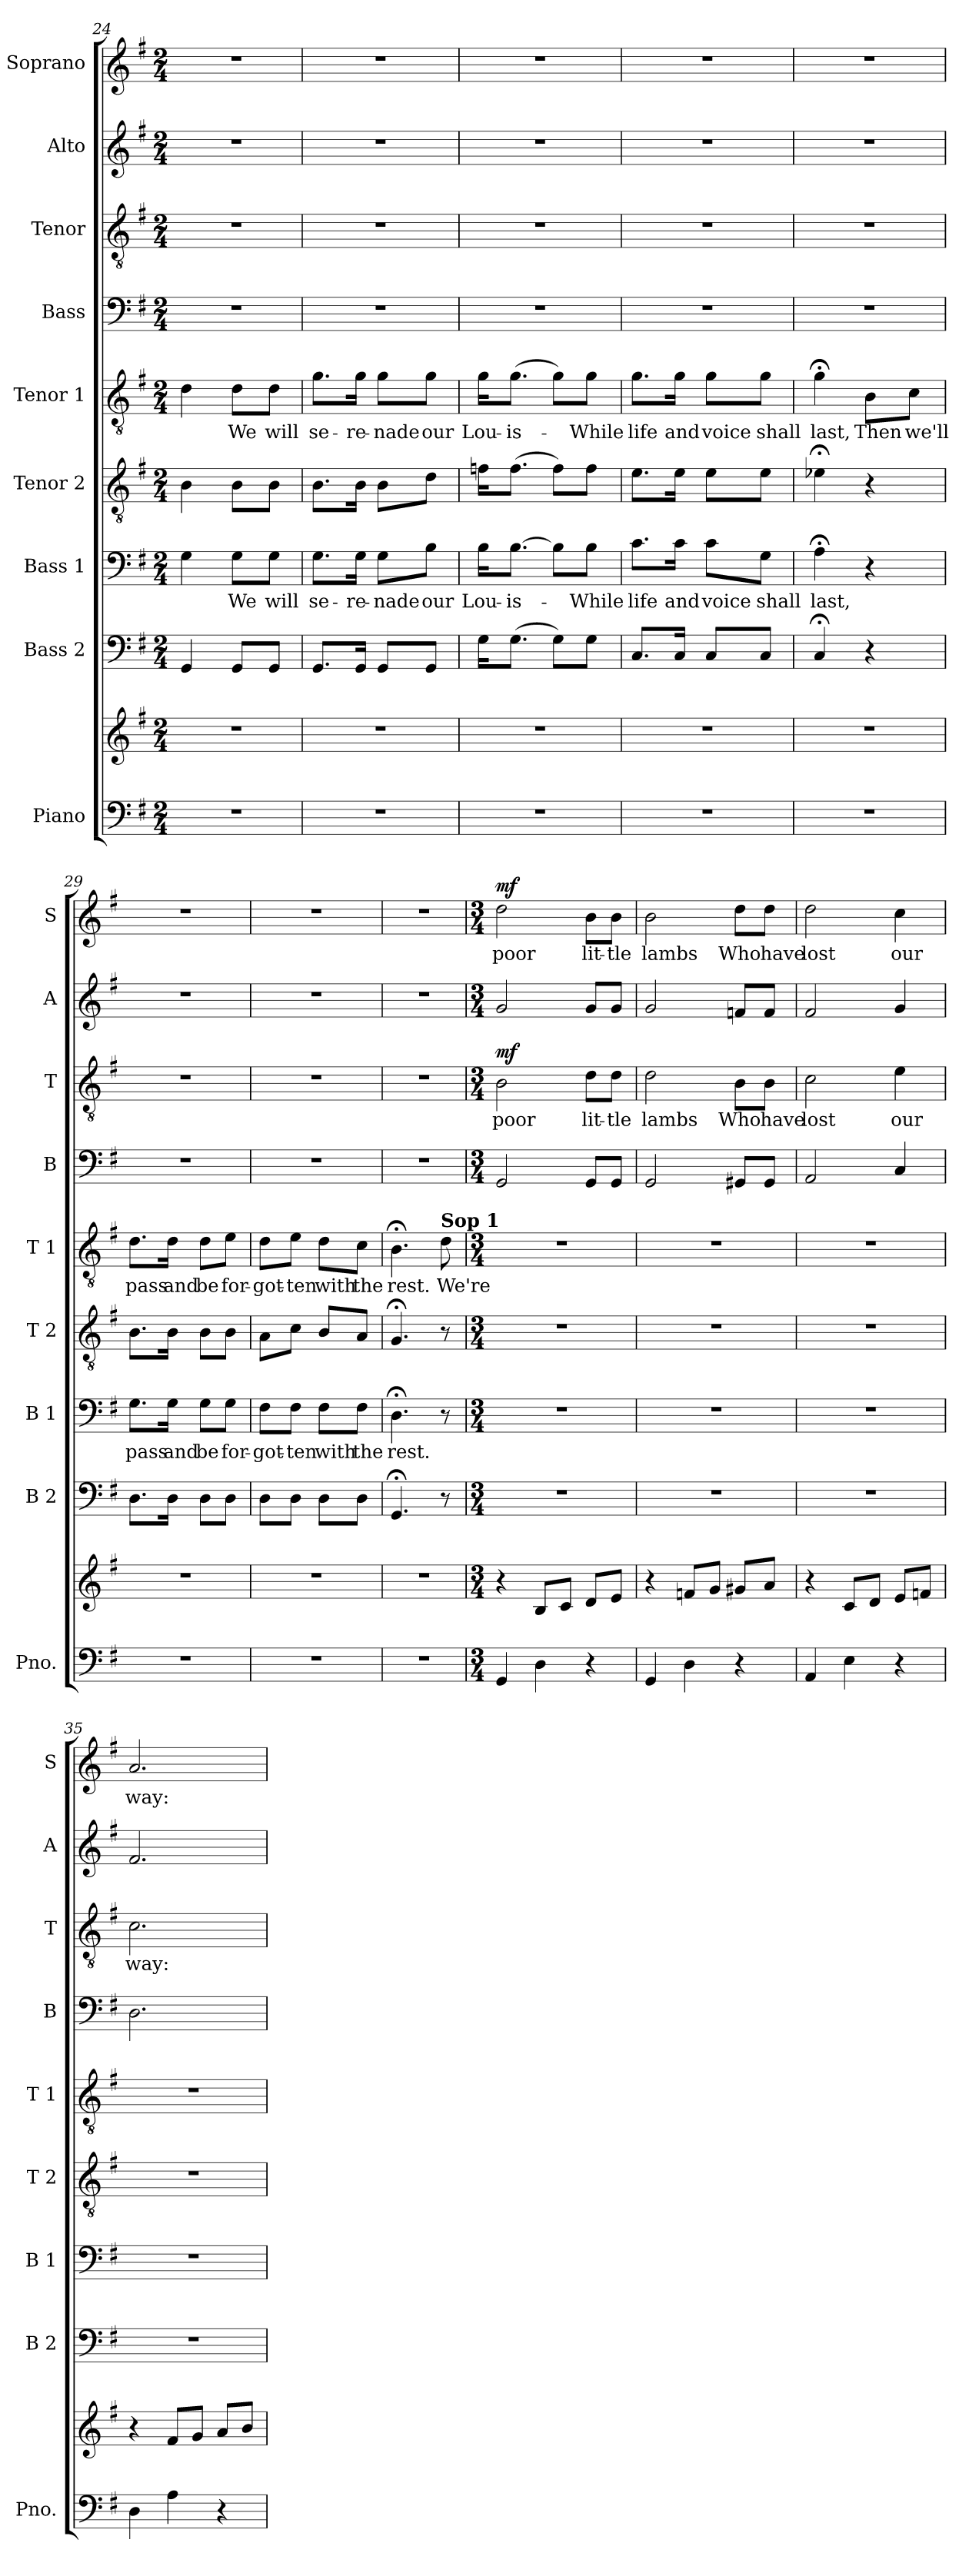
**kern	**kern	**kern	**kern	**text	**kern	**kern	**text	**kern	**kern	**text	**dynam	**kern	**kern	**text	**dynam
*part9	*part9	*part8	*part7	*part7	*part6	*part5	*part5	*part4	*part3	*part3	*part3	*part2	*part1	*part1	*part1
*staff10	*staff9	*staff8	*staff7	*staff7	*staff6	*staff5	*staff5	*staff4	*staff3	*staff3	*staff3	*staff2	*staff1	*staff1	*staff1
*I"Piano	*	*I"Bass 2	*I"Bass 1	*	*I"Tenor 2	*I"Tenor 1	*	*I"Bass	*I"Tenor	*	*	*I"Alto	*I"Soprano	*	*
*I'Pno.	*	*I'B 2	*I'B 1	*	*I'T 2	*I'T 1	*	*I'B	*I'T	*	*	*I'A	*I'S	*	*
!!LO:PB:g=z
*clefF4	*clefG2	*clefF4	*clefF4	*	*clefGv2	*clefGv2	*	*clefF4	*clefGv2	*	*	*clefG2	*clefG2	*	*
*k[f#]	*k[f#]	*k[f#]	*k[f#]	*	*k[f#]	*k[f#]	*	*k[f#]	*k[f#]	*	*	*k[f#]	*k[f#]	*	*
*G:	*G:	*G:	*G:	*	*G:	*G:	*	*G:	*G:	*	*	*G:	*G:	*	*
*M2/4	*M2/4	*M2/4	*M2/4	*	*M2/4	*M2/4	*	*M2/4	*M2/4	*	*	*M2/4	*M2/4	*	*
=24	=24	=24	=24	=24	=24	=24	=24	=24	=24	=24	=24	=24	=24	=24	=24
2r	2r	4GG/	4G\	.	4B\	4d\	.	2r	2r	.	.	2r	2r	.	.
.	.	8GG/L	8G\L	-We	8B\L	8d\L	-We	.	.	.	.	.	.	.	.
.	.	8GG/J	8G\J	will	8B\J	8d\J	will	.	.	.	.	.	.	.	.
=25	=25	=25	=25	=25	=25	=25	=25	=25	=25	=25	=25	=25	=25	=25	=25
2r	2r	8.GG/L	8.G\L	se-	8.B\L	8.g\L	se-	2r	2r	.	.	2r	2r	.	.
.	.	16GG/Jk	16G\Jk	-re-	16B\Jk	16g\Jk	-re-	.	.	.	.	.	.	.	.
.	.	8GG/L	8G\L	-nade	8B\L	8g\L	-nade	.	.	.	.	.	.	.	.
.	.	8GG/J	8B\J	our	8d\J	8g\J	our	.	.	.	.	.	.	.	.
=26	=26	=26	=26	=26	=26	=26	=26	=26	=26	=26	=26	=26	=26	=26	=26
2r	2r	16G\KL	16B\KL	Lou-	16fn\KL	16g\KL	Lou-	2r	2r	.	.	2r	2r	.	.
.	.	(8.G\J	[>8.B\J	-is-	(8.f\J	(8.g\J	-is-	.	.	.	.	.	.	.	.
.	.	8G\L)	8B\L]	.	8f\L)	8g\L)	.	.	.	.	.	.	.	.	.
.	.	8G\J	8B\J	-While	8f\J	8g\J	-While	.	.	.	.	.	.	.	.
=27	=27	=27	=27	=27	=27	=27	=27	=27	=27	=27	=27	=27	=27	=27	=27
2r	2r	8.C/L	8.c\L	life	8.e\L	8.g\L	life	2r	2r	.	.	2r	2r	.	.
.	.	16C/Jk	16c\Jk	and	16e\Jk	16g\Jk	and	.	.	.	.	.	.	.	.
.	.	8C/L	8c\L	voice	8e\L	8g\L	voice	.	.	.	.	.	.	.	.
.	.	8C/J	8G\J	shall	8e\J	8g\J	shall	.	.	.	.	.	.	.	.
!!LO:PB:g=z
=28	=28	=28	=28	=28	=28	=28	=28	=28	=28	=28	=28	=28	=28	=28	=28
2r	2r	4C;</	4A;<\	last,	4e-X;<\	4g;<\	last,	2r	2r	.	.	2r	2r	.	.
.	.	4r	4r	.	4r	8B\L	Then	.	.	.	.	.	.	.	.
.	.	.	.	.	.	8c\J	we'll	.	.	.	.	.	.	.	.
=29	=29	=29	=29	=29	=29	=29	=29	=29	=29	=29	=29	=29	=29	=29	=29
2r	2r	8.D\L	8.G\L	pass	8.B\L	8.d\L	pass	2r	2r	.	.	2r	2r	.	.
.	.	16D\Jk	16G\Jk	and	16B\Jk	16d\Jk	and	.	.	.	.	.	.	.	.
.	.	8D\L	8G\L	be	8B\L	8d\L	be	.	.	.	.	.	.	.	.
.	.	8D\J	8G\J	for-	8B\J	8e\J	for-	.	.	.	.	.	.	.	.
=30	=30	=30	=30	=30	=30	=30	=30	=30	=30	=30	=30	=30	=30	=30	=30
2r	2r	8D\L	8F#\L	-got-	8A\L	8d\L	-got-	2r	2r	.	.	2r	2r	.	.
.	.	8D\J	8F#\J	-ten	8c\J	8e\J	-ten	.	.	.	.	.	.	.	.
.	.	8D\L	8F#\L	with	8B/L	8d\L	with	.	.	.	.	.	.	.	.
.	.	8D\J	8F#\J	the	8A/J	8c\J	the	.	.	.	.	.	.	.	.
=31	=31	=31	=31	=31	=31	=31	=31	=31	=31	=31	=31	=31	=31	=31	=31
2r	2r	4.GG;</	4.D;<\	rest.	4.G;</	4.B;<\	rest.	2r	2r	.	.	2r	2r	.	.
!	!	!	!	!	!	!LO:TX:a:B:t=Sop 1	!	!	!	!	!	!	!	!	!
.	.	8r	8r	.	8r	8d\	We're	.	.	.	.	.	.	.	.
!!LO:PB:g=z
=32	=32	=32	=32	=32	=32	=32	=32	=32	=32	=32	=32	=32	=32	=32	=32
*M3/4	*M3/4	*M3/4	*M3/4	*	*M3/4	*M3/4	*	*M3/4	*M3/4	*	*	*M3/4	*M3/4	*	*
!	!	!	!	!	!	!	!	!	!	!	!LO:DY:a	!	!	!	!LO:DY:a
4GG/	4r	2.r	2.r	.	2.r	2.r	.	2GG/	2B\	poor	mf	2g/	2dd\	poor	mf
4D\	8B/L	.	.	.	.	.	.	.	.	.	.	.	.	.	.
.	8c/J	.	.	.	.	.	.	.	.	.	.	.	.	.	.
4r	8d/L	.	.	.	.	.	.	8GG/L	8d\L	lit-	.	8g/L	8b\L	lit-	.
.	8e/J	.	.	.	.	.	.	8GG/J	8d\J	-tle	.	8g/J	8b\J	-tle	.
=33	=33	=33	=33	=33	=33	=33	=33	=33	=33	=33	=33	=33	=33	=33	=33
4GG/	4r	2.r	2.r	.	2.r	2.r	.	2GG/	2d\	lambs	.	2g/	2b\	lambs	.
4D\	8fn/L	.	.	.	.	.	.	.	.	.	.	.	.	.	.
.	8g/J	.	.	.	.	.	.	.	.	.	.	.	.	.	.
4r	8g#X/L	.	.	.	.	.	.	8GG#X/L	8B\L	Who	.	8fn/L	8dd\L	Who	.
.	8a/J	.	.	.	.	.	.	8GG#/J	8B\J	have	.	8f/J	8dd\J	have	.
=34	=34	=34	=34	=34	=34	=34	=34	=34	=34	=34	=34	=34	=34	=34	=34
4AA/	4r	2.r	2.r	.	2.r	2.r	.	2AA/	2c\	lost	.	2f#/	2dd\	lost	.
4E\	8c/L	.	.	.	.	.	.	.	.	.	.	.	.	.	.
.	8d/J	.	.	.	.	.	.	.	.	.	.	.	.	.	.
4r	8e/L	.	.	.	.	.	.	4C/	4e\	our	.	4g/	4cc\	our	.
.	8fn/J	.	.	.	.	.	.	.	.	.	.	.	.	.	.
=35	=35	=35	=35	=35	=35	=35	=35	=35	=35	=35	=35	=35	=35	=35	=35
4D\	4r	2.r	2.r	.	2.r	2.r	.	2.D\	2.c\	way:	.	2.f#/	2.a/	way:	.
4A\	8f#/L	.	.	.	.	.	.	.	.	.	.	.	.	.	.
.	8g/J	.	.	.	.	.	.	.	.	.	.	.	.	.	.
4r	8a/L	.	.	.	.	.	.	.	.	.	.	.	.	.	.
.	8b/J	.	.	.	.	.	.	.	.	.	.	.	.	.	.
=	=	=	=	=	=	=	=	=	=	=	=	=	=	=	=
*-	*-	*-	*-	*-	*-	*-	*-	*-	*-	*-	*-	*-	*-	*-	*-
